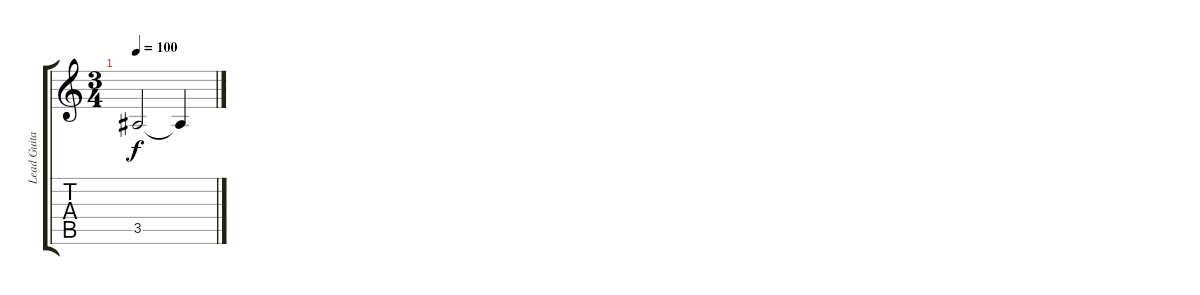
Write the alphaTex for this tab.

\track ("Lead Guitar" "Lead Guita") {instrument distortionguitar}
\staff {score tabs}
\tuning (D4 A3 F3 C3 G2 D2) {hide}
\ts (3 4)
\tempo 100
\clef g2
\ks c
3.5.2{dy f} 3.5{t}.4
